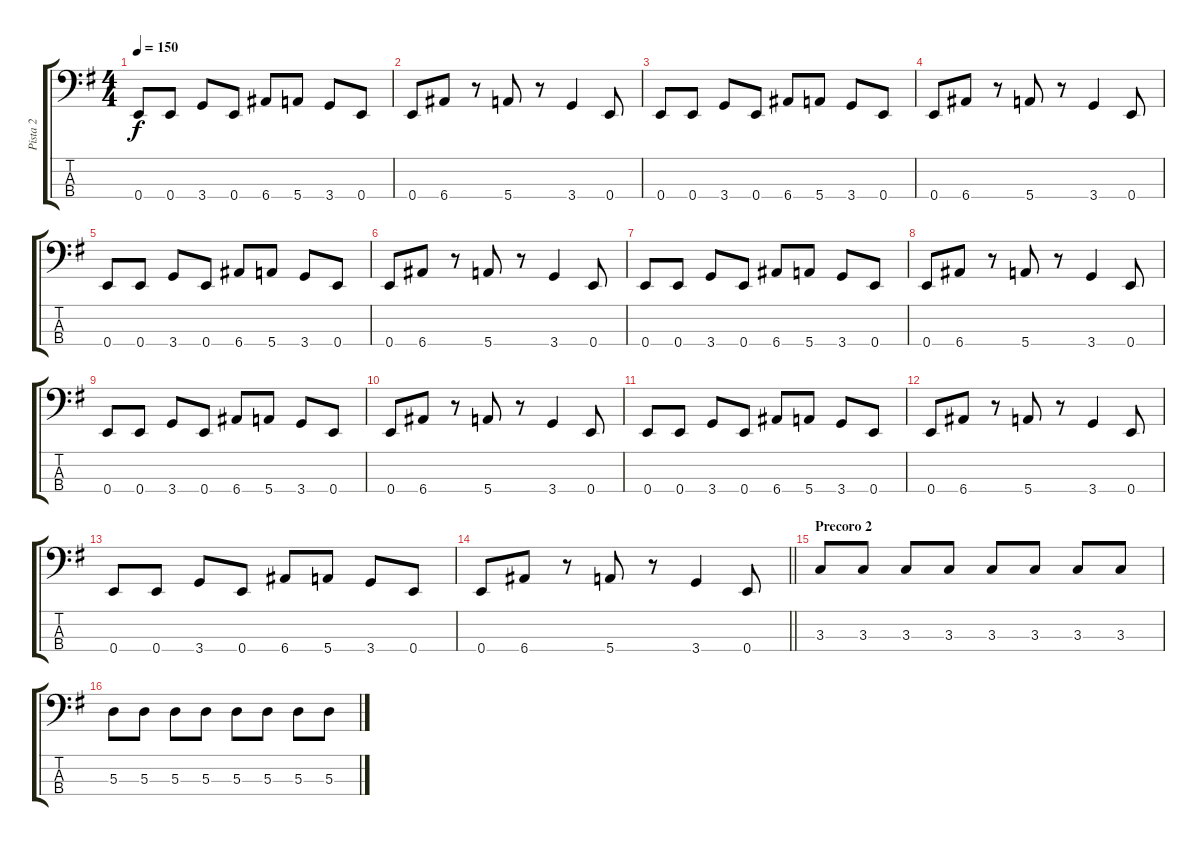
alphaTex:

\track ("Pista 2" "Pista 2") {instrument electricbasspick}
\staff {score tabs}
\tuning (G2 D2 A1 E1) {hide}
\ts (4 4)
\tempo 150
\clef f4
\ks g
0.4.8{dy f} 0.4.8 3.4.8 0.4.8 6.4.8 5.4.8 3.4.8 0.4.8 |
0.4.8 6.4.8 r.8 5.4.8 r.8 3.4.4 0.4.8 |
0.4.8 0.4.8 3.4.8 0.4.8 6.4.8 5.4.8 3.4.8 0.4.8 |
0.4.8 6.4.8 r.8 5.4.8 r.8 3.4.4 0.4.8 |
0.4.8 0.4.8 3.4.8 0.4.8 6.4.8 5.4.8 3.4.8 0.4.8 |
0.4.8 6.4.8 r.8 5.4.8 r.8 3.4.4 0.4.8 |
0.4.8 0.4.8 3.4.8 0.4.8 6.4.8 5.4.8 3.4.8 0.4.8 |
0.4.8 6.4.8 r.8 5.4.8 r.8 3.4.4 0.4.8 |
0.4.8 0.4.8 3.4.8 0.4.8 6.4.8 5.4.8 3.4.8 0.4.8 |
0.4.8 6.4.8 r.8 5.4.8 r.8 3.4.4 0.4.8 |
0.4.8 0.4.8 3.4.8 0.4.8 6.4.8 5.4.8 3.4.8 0.4.8 |
0.4.8 6.4.8 r.8 5.4.8 r.8 3.4.4 0.4.8 |
0.4.8 0.4.8 3.4.8 0.4.8 6.4.8 5.4.8 3.4.8 0.4.8 |
\barLineRight lightlight
0.4.8 6.4.8 r.8 5.4.8 r.8 3.4.4 0.4.8 |
\section ("" "Precoro 2")
3.3.8 3.3.8 3.3.8 3.3.8 3.3.8 3.3.8 3.3.8 3.3.8 |
5.3.8 5.3.8 5.3.8 5.3.8 5.3.8 5.3.8 5.3.8 5.3.8
